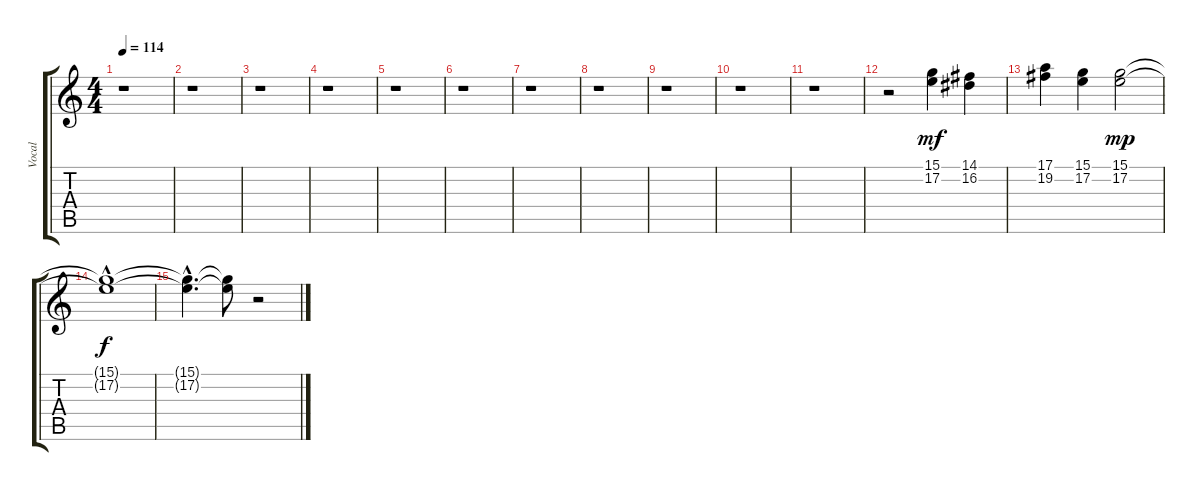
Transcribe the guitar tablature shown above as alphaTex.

\track ("Vocal" "Vocal") {instrument synthvoice}
\staff {score tabs}
\tuning (E4 B3 G3 D3 A2 E2) {hide}
\ts (4 4)
\tempo 114
\clef g2
\ks c
r.1{dy f} |
r.1 |
r.1 |
r.1 |
r.1 |
r.1 |
r.1 |
r.1 |
r.1 |
r.1 |
r.1 |
r.2 (15.1 17.2).4{dy mf} (14.1 16.2).4 |
(17.1 19.2).4 (15.1 17.2).4 (15.1 17.2).2{dy mp} |
(15.1{hac t} 17.2{t}).1{dy f} |
(15.1{hac t} 17.2{hac t}).4{d} (15.1{t} 17.2{t}).8 r.2
